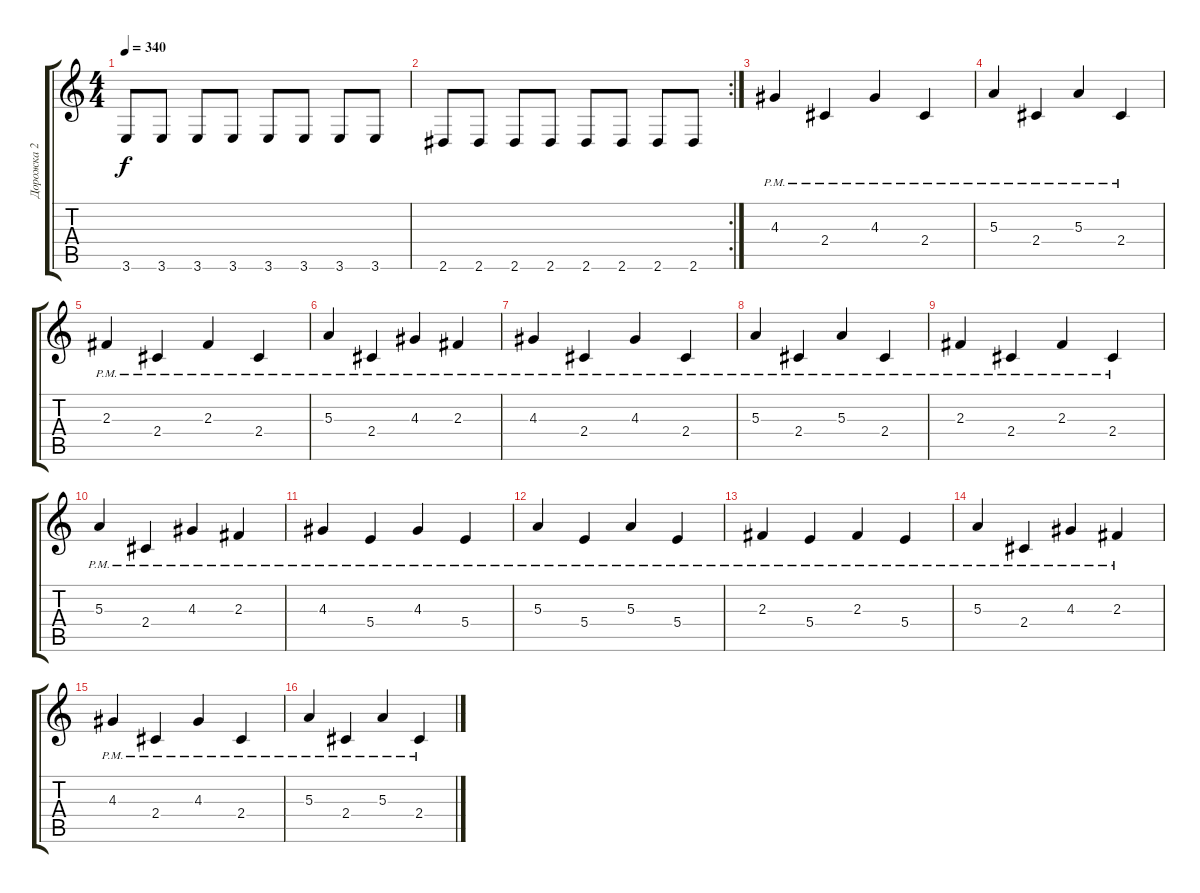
\track ("Дорожка 2" "Дорожка 2") {instrument overdrivenguitar}
\staff {score tabs}
\tuning (Db4 Ab3 E3 B2 Gb2 Db2) {hide}
\ts (4 4)
\tempo 340
\clef g2
\ks c
3.6.8{dy f} 3.6.8 3.6.8 3.6.8 3.6.8 3.6.8 3.6.8 3.6.8 |
\rc 2
2.6.8 2.6.8 2.6.8 2.6.8 2.6.8 2.6.8 2.6.8 2.6.8 |
4.3{pm}.4 2.4{pm}.4 4.3{pm}.4 2.4{pm}.4 |
5.3{pm}.4 2.4{pm}.4 5.3{pm}.4 2.4{pm}.4 |
2.3{pm}.4 2.4{pm}.4 2.3{pm}.4 2.4{pm}.4 |
5.3{pm}.4 2.4{pm}.4 4.3{pm}.4 2.3{pm}.4 |
4.3{pm}.4 2.4{pm}.4 4.3{pm}.4 2.4{pm}.4 |
5.3{pm}.4 2.4{pm}.4 5.3{pm}.4 2.4{pm}.4 |
2.3{pm}.4 2.4{pm}.4 2.3{pm}.4 2.4{pm}.4 |
5.3{pm}.4 2.4{pm}.4 4.3{pm}.4 2.3{pm}.4 |
4.3{pm}.4 5.4{pm}.4 4.3{pm}.4 5.4{pm}.4 |
5.3{pm}.4 5.4{pm}.4 5.3{pm}.4 5.4{pm}.4 |
2.3{pm}.4 5.4{pm}.4 2.3{pm}.4 5.4{pm}.4 |
5.3{pm}.4 2.4{pm}.4 4.3{pm}.4 2.3{pm}.4 |
4.3{pm}.4 2.4{pm}.4 4.3{pm}.4 2.4{pm}.4 |
5.3{pm}.4 2.4{pm}.4 5.3{pm}.4 2.4{pm}.4
